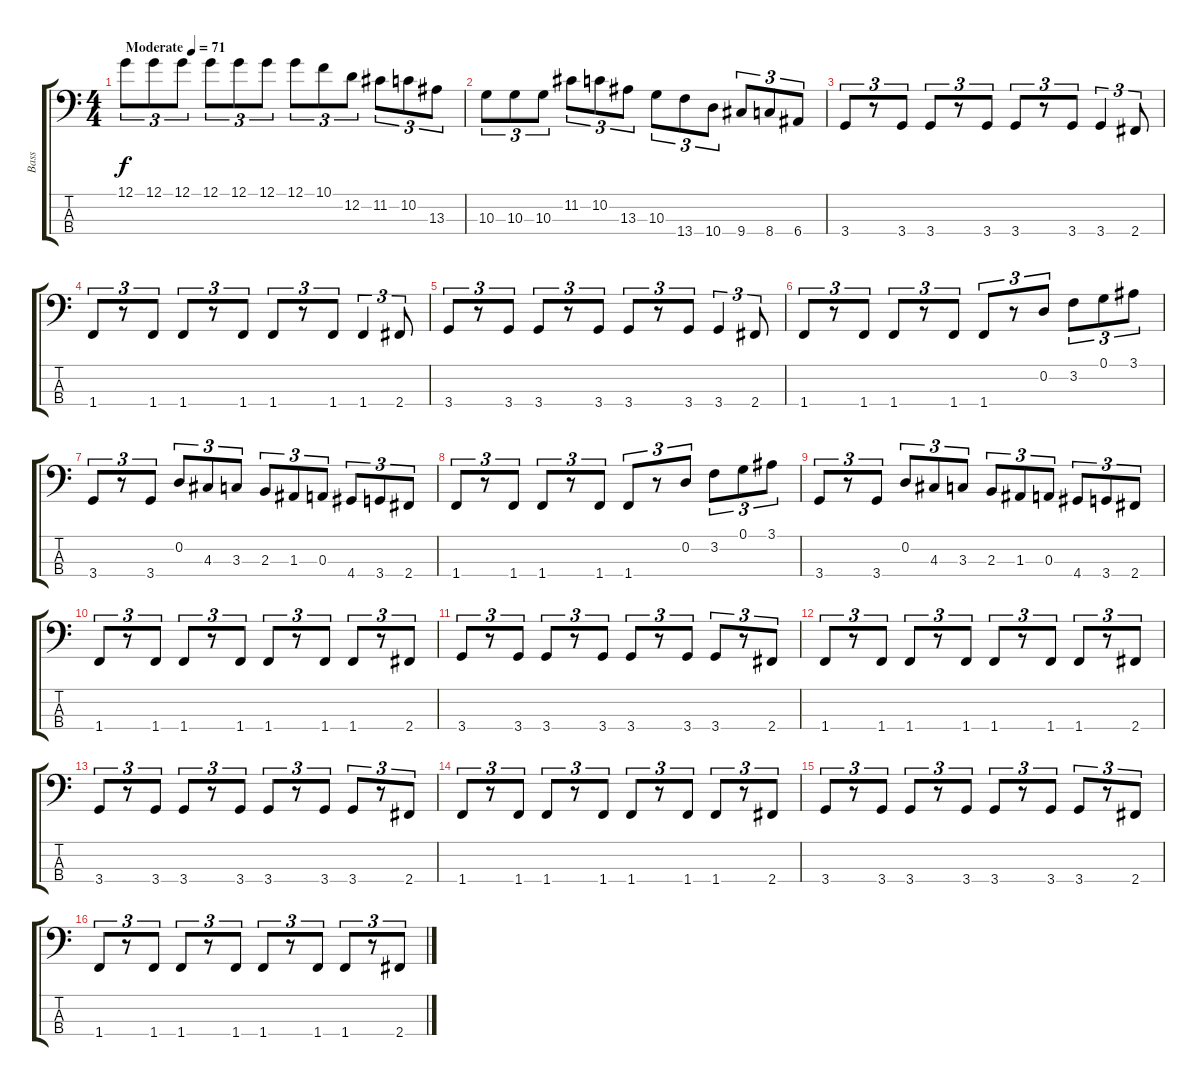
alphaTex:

\track ("Bass" "Bass") {instrument electricbassfinger}
\staff {score tabs}
\tuning (G2 D2 A1 E1) {hide}
\ts (4 4)
\tempo (71 "Moderate")
\clef f4
\ks c
12.1.8{tu (3 2) dy f instrument electricbassfinger} 12.1.8{tu (3 2)} 12.1.8{tu (3 2)} 12.1.8{tu (3 2)} 12.1.8{tu (3 2)} 12.1.8{tu (3 2)} 12.1.8{tu (3 2)} 10.1.8{tu (3 2)} 12.2.8{tu (3 2)} 11.2.8{tu (3 2)} 10.2.8{tu (3 2)} 13.3.8{tu (3 2)} |
10.3.8{tu (3 2)} 10.3.8{tu (3 2)} 10.3.8{tu (3 2)} 11.2.8{tu (3 2)} 10.2.8{tu (3 2)} 13.3.8{tu (3 2)} 10.3.8{tu (3 2)} 13.4.8{tu (3 2)} 10.4.8{tu (3 2)} 9.4.8{tu (3 2)} 8.4.8{tu (3 2)} 6.4.8{tu (3 2)} |
3.4.8{tu (3 2)} r.8{tu (3 2)} 3.4.8{tu (3 2)} 3.4.8{tu (3 2)} r.8{tu (3 2)} 3.4.8{tu (3 2)} 3.4.8{tu (3 2)} r.8{tu (3 2)} 3.4.8{tu (3 2)} 3.4.4{tu (3 2)} 2.4.8{tu (3 2)} |
1.4.8{tu (3 2)} r.8{tu (3 2)} 1.4.8{tu (3 2)} 1.4.8{tu (3 2)} r.8{tu (3 2)} 1.4.8{tu (3 2)} 1.4.8{tu (3 2)} r.8{tu (3 2)} 1.4.8{tu (3 2)} 1.4.4{tu (3 2)} 2.4.8{tu (3 2)} |
3.4.8{tu (3 2)} r.8{tu (3 2)} 3.4.8{tu (3 2)} 3.4.8{tu (3 2)} r.8{tu (3 2)} 3.4.8{tu (3 2)} 3.4.8{tu (3 2)} r.8{tu (3 2)} 3.4.8{tu (3 2)} 3.4.4{tu (3 2)} 2.4.8{tu (3 2)} |
1.4.8{tu (3 2)} r.8{tu (3 2)} 1.4.8{tu (3 2)} 1.4.8{tu (3 2)} r.8{tu (3 2)} 1.4.8{tu (3 2)} 1.4.8{tu (3 2)} r.8{tu (3 2)} 0.2.8{tu (3 2)} 3.2.8{tu (3 2)} 0.1.8{tu (3 2)} 3.1.8{tu (3 2)} |
3.4.8{tu (3 2)} r.8{tu (3 2)} 3.4.8{tu (3 2)} 0.2.8{tu (3 2)} 4.3.8{tu (3 2)} 3.3.8{tu (3 2)} 2.3.8{tu (3 2)} 1.3.8{tu (3 2)} 0.3.8{tu (3 2)} 4.4.8{tu (3 2)} 3.4.8{tu (3 2)} 2.4.8{tu (3 2)} |
1.4.8{tu (3 2)} r.8{tu (3 2)} 1.4.8{tu (3 2)} 1.4.8{tu (3 2)} r.8{tu (3 2)} 1.4.8{tu (3 2)} 1.4.8{tu (3 2)} r.8{tu (3 2)} 0.2.8{tu (3 2)} 3.2.8{tu (3 2)} 0.1.8{tu (3 2)} 3.1.8{tu (3 2)} |
3.4.8{tu (3 2)} r.8{tu (3 2)} 3.4.8{tu (3 2)} 0.2.8{tu (3 2)} 4.3.8{tu (3 2)} 3.3.8{tu (3 2)} 2.3.8{tu (3 2)} 1.3.8{tu (3 2)} 0.3.8{tu (3 2)} 4.4.8{tu (3 2)} 3.4.8{tu (3 2)} 2.4.8{tu (3 2)} |
1.4.8{tu (3 2)} r.8{tu (3 2)} 1.4.8{tu (3 2)} 1.4.8{tu (3 2)} r.8{tu (3 2)} 1.4.8{tu (3 2)} 1.4.8{tu (3 2)} r.8{tu (3 2)} 1.4.8{tu (3 2)} 1.4.8{tu (3 2)} r.8{tu (3 2)} 2.4.8{tu (3 2)} |
3.4.8{tu (3 2)} r.8{tu (3 2)} 3.4.8{tu (3 2)} 3.4.8{tu (3 2)} r.8{tu (3 2)} 3.4.8{tu (3 2)} 3.4.8{tu (3 2)} r.8{tu (3 2)} 3.4.8{tu (3 2)} 3.4.8{tu (3 2)} r.8{tu (3 2)} 2.4.8{tu (3 2)} |
1.4.8{tu (3 2)} r.8{tu (3 2)} 1.4.8{tu (3 2)} 1.4.8{tu (3 2)} r.8{tu (3 2)} 1.4.8{tu (3 2)} 1.4.8{tu (3 2)} r.8{tu (3 2)} 1.4.8{tu (3 2)} 1.4.8{tu (3 2)} r.8{tu (3 2)} 2.4.8{tu (3 2)} |
3.4.8{tu (3 2)} r.8{tu (3 2)} 3.4.8{tu (3 2)} 3.4.8{tu (3 2)} r.8{tu (3 2)} 3.4.8{tu (3 2)} 3.4.8{tu (3 2)} r.8{tu (3 2)} 3.4.8{tu (3 2)} 3.4.8{tu (3 2)} r.8{tu (3 2)} 2.4.8{tu (3 2)} |
1.4.8{tu (3 2)} r.8{tu (3 2)} 1.4.8{tu (3 2)} 1.4.8{tu (3 2)} r.8{tu (3 2)} 1.4.8{tu (3 2)} 1.4.8{tu (3 2)} r.8{tu (3 2)} 1.4.8{tu (3 2)} 1.4.8{tu (3 2)} r.8{tu (3 2)} 2.4.8{tu (3 2)} |
3.4.8{tu (3 2)} r.8{tu (3 2)} 3.4.8{tu (3 2)} 3.4.8{tu (3 2)} r.8{tu (3 2)} 3.4.8{tu (3 2)} 3.4.8{tu (3 2)} r.8{tu (3 2)} 3.4.8{tu (3 2)} 3.4.8{tu (3 2)} r.8{tu (3 2)} 2.4.8{tu (3 2)} |
1.4.8{tu (3 2)} r.8{tu (3 2)} 1.4.8{tu (3 2)} 1.4.8{tu (3 2)} r.8{tu (3 2)} 1.4.8{tu (3 2)} 1.4.8{tu (3 2)} r.8{tu (3 2)} 1.4.8{tu (3 2)} 1.4.8{tu (3 2)} r.8{tu (3 2)} 2.4.8{tu (3 2)}
